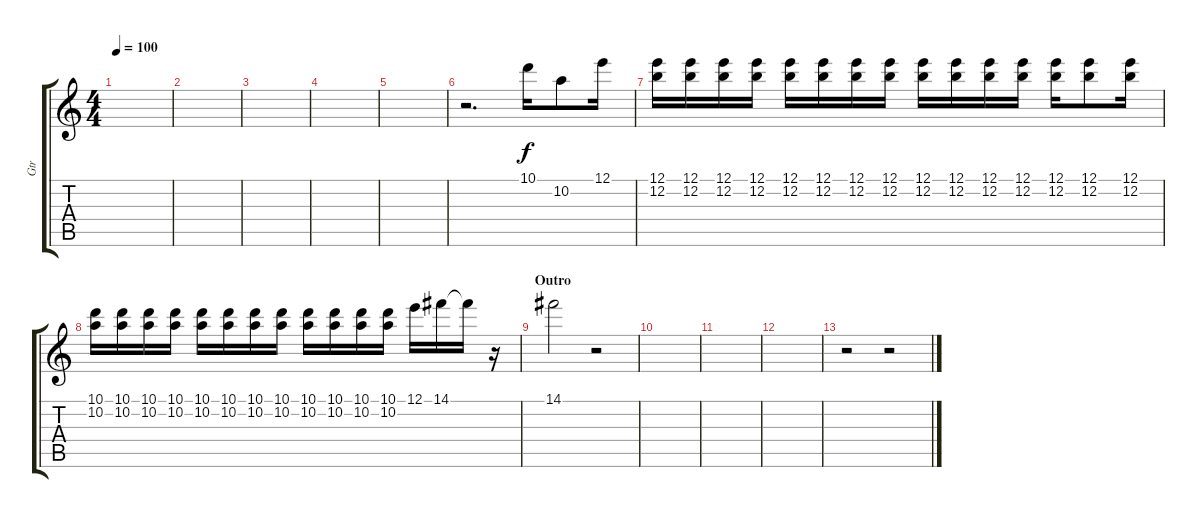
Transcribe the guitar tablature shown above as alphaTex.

\track ("Gtr" "Gtr") {instrument overdrivenguitar}
\staff {score tabs}
\tuning (E4 B3 G3 D3 A2 E2) {hide}
\ts (4 4)
\tempo 100
\clef g2
\ks c
|
|
|
|
|
r.2{d} 10.1.16 10.2.8 12.1.16 |
(12.1 12.2).16 (12.1 12.2).16 (12.1 12.2).16 (12.1 12.2).16 (12.1 12.2).16 (12.1 12.2).16 (12.1 12.2).16 (12.1 12.2).16 (12.1 12.2).16 (12.1 12.2).16 (12.1 12.2).16 (12.1 12.2).16 (12.1 12.2).16 (12.1 12.2).8 (12.1 12.2).16 |
(10.1 10.2).16 (10.1 10.2).16 (10.1 10.2).16 (10.1 10.2).16 (10.1 10.2).16 (10.1 10.2).16 (10.1 10.2).16 (10.1 10.2).16 (10.1 10.2).16 (10.1 10.2).16 (10.1 10.2).16 (10.1 10.2).16 12.1.16 14.1.16 14.1{t}.16 r.16 |
\section ("" "Outro")
14.1.2 r.2 |
|
|
|
r.2 r.2
